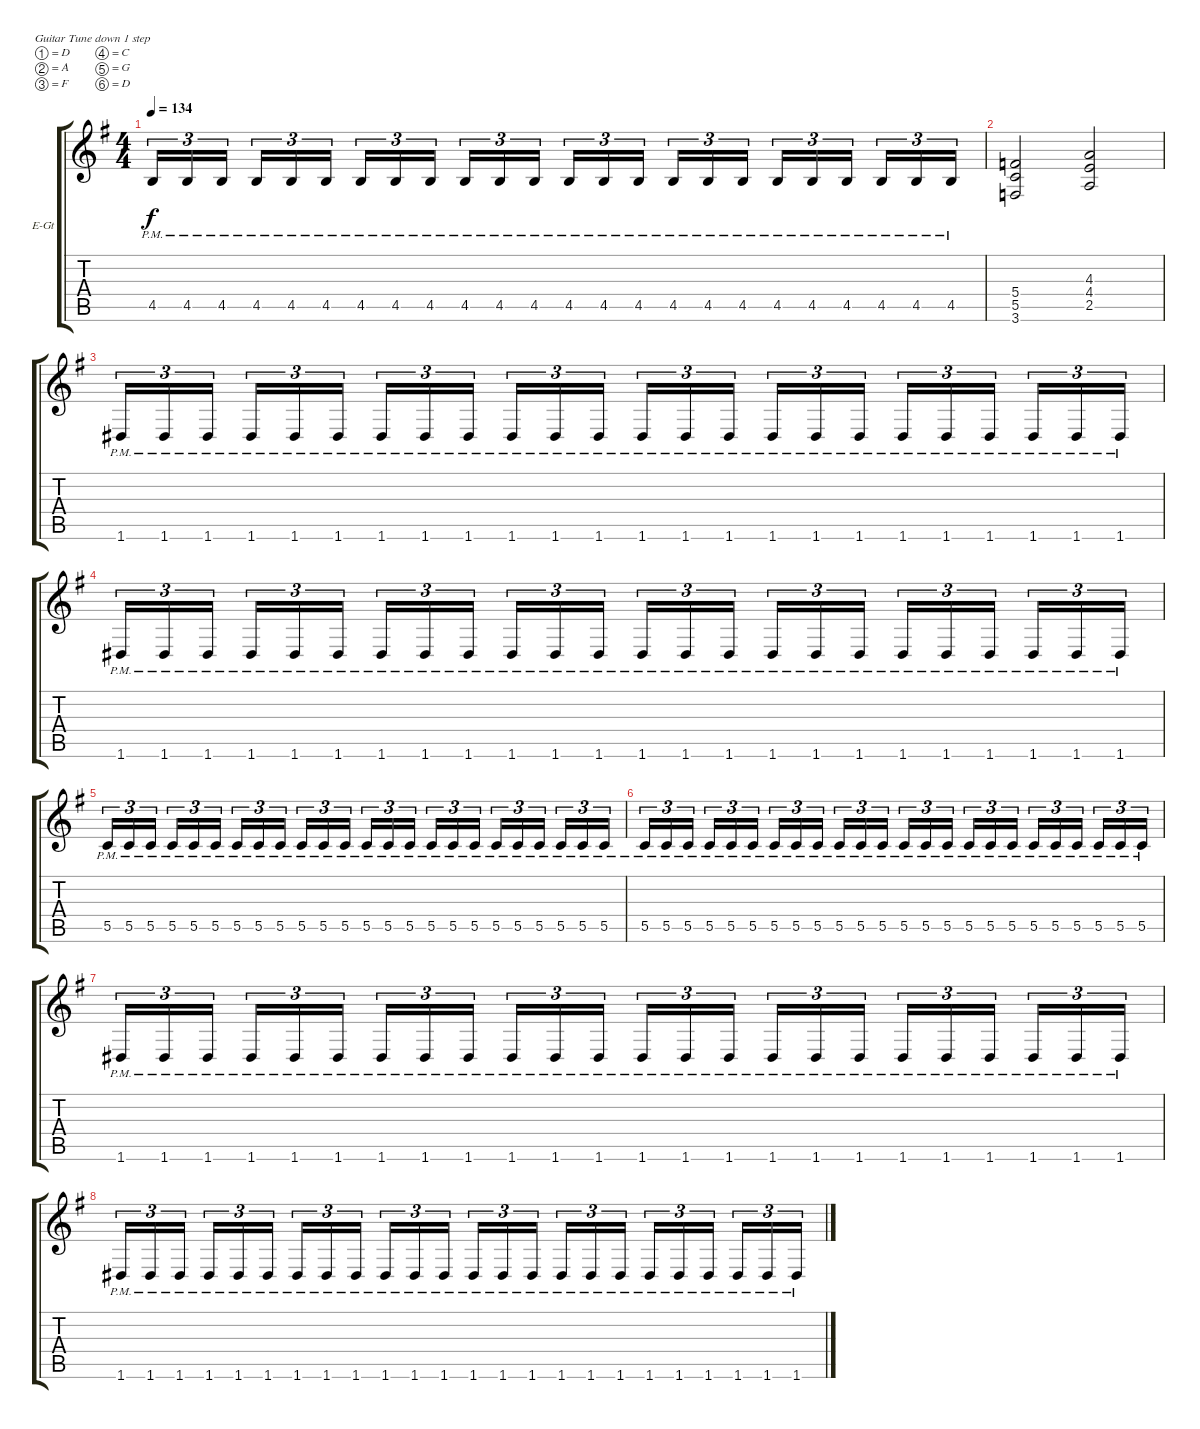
\bracketExtendMode groupsimilarinstruments
\firstSystemTrackNameOrientation horizontal
\otherSystemsTrackNameOrientation horizontal
\track ("Rhytm-guitar - Silenoz (fix)" "E-Gt") {instrument distortionguitar}
\staff {score tabs}
\tuning (D4 A3 F3 C3 G2 D2)
\ts (4 4)
\tempo 134
\clef g2
\ks g
4.5{pm}.16{tu (3 2) dy f} 4.5{pm}.16{tu (3 2)} 4.5{pm}.16{tu (3 2)} 4.5{pm}.16{tu (3 2)} 4.5{pm}.16{tu (3 2)} 4.5{pm}.16{tu (3 2)} 4.5{pm}.16{tu (3 2)} 4.5{pm}.16{tu (3 2)} 4.5{pm}.16{tu (3 2)} 4.5{pm}.16{tu (3 2)} 4.5{pm}.16{tu (3 2)} 4.5{pm}.16{tu (3 2)} 4.5{pm}.16{tu (3 2)} 4.5{pm}.16{tu (3 2)} 4.5{pm}.16{tu (3 2)} 4.5{pm}.16{tu (3 2)} 4.5{pm}.16{tu (3 2)} 4.5{pm}.16{tu (3 2)} 4.5{pm}.16{tu (3 2)} 4.5{pm}.16{tu (3 2)} 4.5{pm}.16{tu (3 2)} 4.5{pm}.16{tu (3 2)} 4.5{pm}.16{tu (3 2)} 4.5{pm}.16{tu (3 2)} |
(5.4 5.5 3.6).2 (4.3 4.4 2.5).2 |
1.6{pm}.16{tu (3 2)} 1.6{pm}.16{tu (3 2)} 1.6{pm}.16{tu (3 2)} 1.6{pm}.16{tu (3 2)} 1.6{pm}.16{tu (3 2)} 1.6{pm}.16{tu (3 2)} 1.6{pm}.16{tu (3 2)} 1.6{pm}.16{tu (3 2)} 1.6{pm}.16{tu (3 2)} 1.6{pm}.16{tu (3 2)} 1.6{pm}.16{tu (3 2)} 1.6{pm}.16{tu (3 2)} 1.6{pm}.16{tu (3 2)} 1.6{pm}.16{tu (3 2)} 1.6{pm}.16{tu (3 2)} 1.6{pm}.16{tu (3 2)} 1.6{pm}.16{tu (3 2)} 1.6{pm}.16{tu (3 2)} 1.6{pm}.16{tu (3 2)} 1.6{pm}.16{tu (3 2)} 1.6{pm}.16{tu (3 2)} 1.6{pm}.16{tu (3 2)} 1.6{pm}.16{tu (3 2)} 1.6{pm}.16{tu (3 2)} |
1.6{pm}.16{tu (3 2)} 1.6{pm}.16{tu (3 2)} 1.6{pm}.16{tu (3 2)} 1.6{pm}.16{tu (3 2)} 1.6{pm}.16{tu (3 2)} 1.6{pm}.16{tu (3 2)} 1.6{pm}.16{tu (3 2)} 1.6{pm}.16{tu (3 2)} 1.6{pm}.16{tu (3 2)} 1.6{pm}.16{tu (3 2)} 1.6{pm}.16{tu (3 2)} 1.6{pm}.16{tu (3 2)} 1.6{pm}.16{tu (3 2)} 1.6{pm}.16{tu (3 2)} 1.6{pm}.16{tu (3 2)} 1.6{pm}.16{tu (3 2)} 1.6{pm}.16{tu (3 2)} 1.6{pm}.16{tu (3 2)} 1.6{pm}.16{tu (3 2)} 1.6{pm}.16{tu (3 2)} 1.6{pm}.16{tu (3 2)} 1.6{pm}.16{tu (3 2)} 1.6{pm}.16{tu (3 2)} 1.6{pm}.16{tu (3 2)} |
5.5{pm}.16{tu (3 2)} 5.5{pm}.16{tu (3 2)} 5.5{pm}.16{tu (3 2)} 5.5{pm}.16{tu (3 2)} 5.5{pm}.16{tu (3 2)} 5.5{pm}.16{tu (3 2)} 5.5{pm}.16{tu (3 2)} 5.5{pm}.16{tu (3 2)} 5.5{pm}.16{tu (3 2)} 5.5{pm}.16{tu (3 2)} 5.5{pm}.16{tu (3 2)} 5.5{pm}.16{tu (3 2)} 5.5{pm}.16{tu (3 2)} 5.5{pm}.16{tu (3 2)} 5.5{pm}.16{tu (3 2)} 5.5{pm}.16{tu (3 2)} 5.5{pm}.16{tu (3 2)} 5.5{pm}.16{tu (3 2)} 5.5{pm}.16{tu (3 2)} 5.5{pm}.16{tu (3 2)} 5.5{pm}.16{tu (3 2)} 5.5{pm}.16{tu (3 2)} 5.5{pm}.16{tu (3 2)} 5.5{pm}.16{tu (3 2)} |
5.5{pm}.16{tu (3 2)} 5.5{pm}.16{tu (3 2)} 5.5{pm}.16{tu (3 2)} 5.5{pm}.16{tu (3 2)} 5.5{pm}.16{tu (3 2)} 5.5{pm}.16{tu (3 2)} 5.5{pm}.16{tu (3 2)} 5.5{pm}.16{tu (3 2)} 5.5{pm}.16{tu (3 2)} 5.5{pm}.16{tu (3 2)} 5.5{pm}.16{tu (3 2)} 5.5{pm}.16{tu (3 2)} 5.5{pm}.16{tu (3 2)} 5.5{pm}.16{tu (3 2)} 5.5{pm}.16{tu (3 2)} 5.5{pm}.16{tu (3 2)} 5.5{pm}.16{tu (3 2)} 5.5{pm}.16{tu (3 2)} 5.5{pm}.16{tu (3 2)} 5.5{pm}.16{tu (3 2)} 5.5{pm}.16{tu (3 2)} 5.5{pm}.16{tu (3 2)} 5.5{pm}.16{tu (3 2)} 5.5{pm}.16{tu (3 2)} |
1.6{pm}.16{tu (3 2)} 1.6{pm}.16{tu (3 2)} 1.6{pm}.16{tu (3 2)} 1.6{pm}.16{tu (3 2)} 1.6{pm}.16{tu (3 2)} 1.6{pm}.16{tu (3 2)} 1.6{pm}.16{tu (3 2)} 1.6{pm}.16{tu (3 2)} 1.6{pm}.16{tu (3 2)} 1.6{pm}.16{tu (3 2)} 1.6{pm}.16{tu (3 2)} 1.6{pm}.16{tu (3 2)} 1.6{pm}.16{tu (3 2)} 1.6{pm}.16{tu (3 2)} 1.6{pm}.16{tu (3 2)} 1.6{pm}.16{tu (3 2)} 1.6{pm}.16{tu (3 2)} 1.6{pm}.16{tu (3 2)} 1.6{pm}.16{tu (3 2)} 1.6{pm}.16{tu (3 2)} 1.6{pm}.16{tu (3 2)} 1.6{pm}.16{tu (3 2)} 1.6{pm}.16{tu (3 2)} 1.6{pm}.16{tu (3 2)} |
1.6{pm}.16{tu (3 2)} 1.6{pm}.16{tu (3 2)} 1.6{pm}.16{tu (3 2)} 1.6{pm}.16{tu (3 2)} 1.6{pm}.16{tu (3 2)} 1.6{pm}.16{tu (3 2)} 1.6{pm}.16{tu (3 2)} 1.6{pm}.16{tu (3 2)} 1.6{pm}.16{tu (3 2)} 1.6{pm}.16{tu (3 2)} 1.6{pm}.16{tu (3 2)} 1.6{pm}.16{tu (3 2)} 1.6{pm}.16{tu (3 2)} 1.6{pm}.16{tu (3 2)} 1.6{pm}.16{tu (3 2)} 1.6{pm}.16{tu (3 2)} 1.6{pm}.16{tu (3 2)} 1.6{pm}.16{tu (3 2)} 1.6{pm}.16{tu (3 2)} 1.6{pm}.16{tu (3 2)} 1.6{pm}.16{tu (3 2)} 1.6{pm}.16{tu (3 2)} 1.6{pm}.16{tu (3 2)} 1.6{pm}.16{tu (3 2)}
